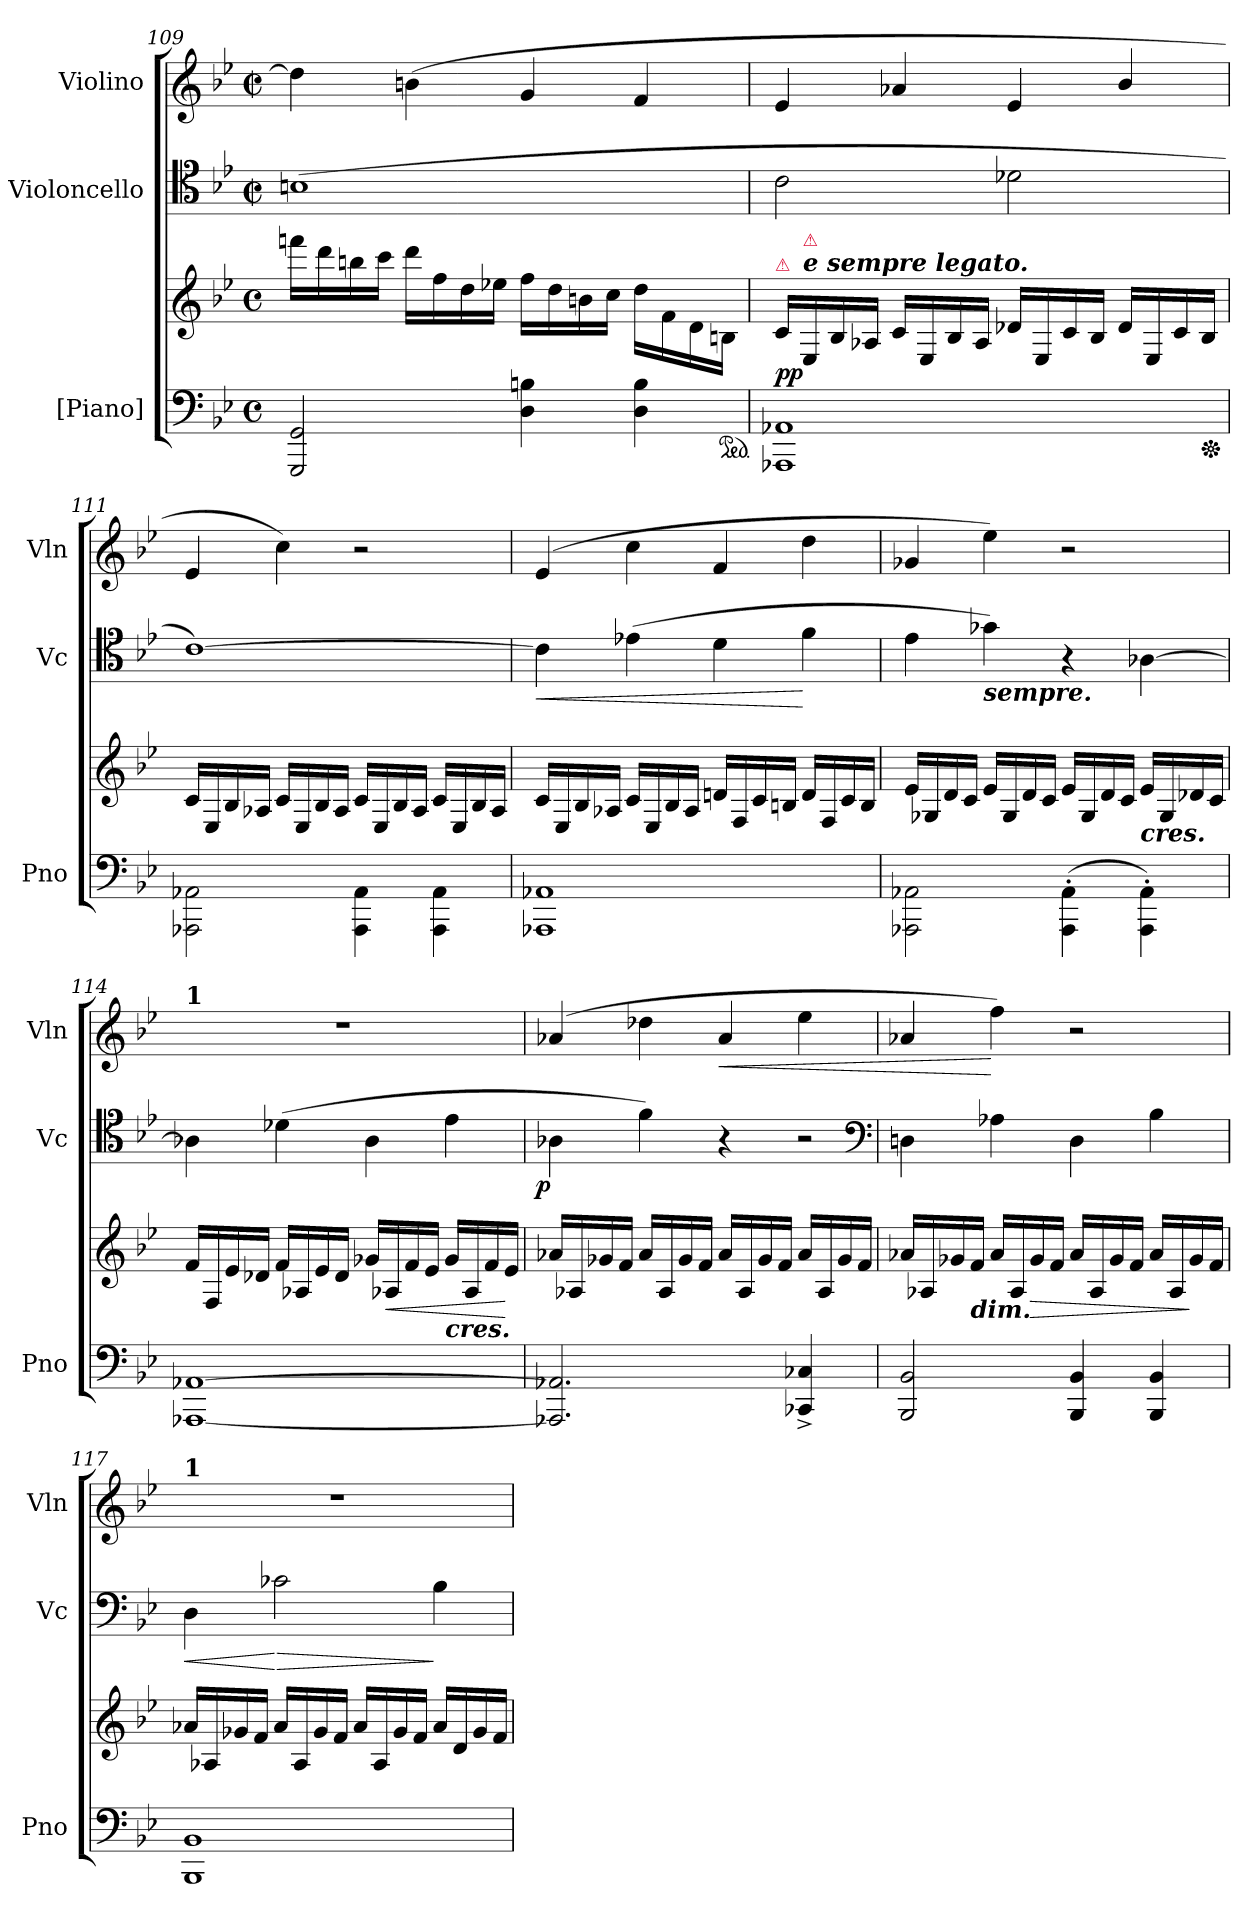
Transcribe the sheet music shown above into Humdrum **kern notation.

**kern	**kern	**dynam	**kern	**dynam	**kern	**dynam
*part3	*part3	*part3	*part2	*part2	*part1	*part1
*staff4	*staff3	*staff3/4	*staff2	*staff2	*staff1	*staff1
*I"[Piano]	*	*	*I"Violoncello	*	*I"Violino	*
*I'Pno	*	*	*I'Vc	*	*I'Vln	*
*clefF4	*clefG2	*	*clefC4	*	*clefG2	*
*k[b-e-]	*k[b-e-]	*	*k[b-e-]	*	*k[b-e-]	*
*g:	*g:	*	*g:	*	*g:	*
*M4/4	*M4/4	*	*M2/2	*	*M2/2	*
*met(c)	*met(c)	*	*met(c|)	*	*met(c|)	*
=109	=109	=109	=109	=109	=109	=109
2GGG 2GG	16fffnLL	.	(>1Bn	.	4dd]	.
.	16ddd	.	.	.	.	.
.	16bbn	.	.	.	.	.
.	16cccJJ	.	.	.	.	.
.	16dddLL	.	.	.	(>4bn	.
.	16ff	.	.	.	.	.
.	16dd	.	.	.	.	.
.	16ee-XJJ	.	.	.	.	.
4D 4Bn	16ffLL	.	.	.	4g	.
.	16dd	.	.	.	.	.
.	16bn	.	.	.	.	.
.	16ccJJ	.	.	.	.	.
4D 4B	16dd\LL	.	.	.	4f	.
.	16f	.	.	.	.	.
.	16d	.	.	.	.	.
.	16BnJJ	.	.	.	.	.
*ped	*	*	*	*	*	*
=110	=110	=110	=110	=110	=110	=110
!	!LO:TX:a:color=crimson:t=⚠	!	!	!	!	!
!	!	!LO:DY:b	!	!	!	!
1AAA-X\ 1AA-X\	16c/LL	pp	2c	.	4e-	.
!	!LO:TX:a:Bi:t=e sempre legato.	!	!	!	!	!
!	!LO:TX:a:color=crimson:t=⚠	!	!	!	!	!
.	16E-/	.	.	.	.	.
.	16B-/	.	.	.	.	.
.	16A-XJJ	.	.	.	.	.
.	16c/LL	.	.	.	4a-X	.
.	16E-/	.	.	.	.	.
.	16B-/	.	.	.	.	.
.	16A-/JJ	.	.	.	.	.
.	16d-XLL	.	2d-X	.	4e-	.
.	16E-/	.	.	.	.	.
.	16c/	.	.	.	.	.
.	16B-/JJ	.	.	.	.	.
.	16d-/LL	.	.	.	4b-/	.
.	16E-/	.	.	.	.	.
.	16c/	.	.	.	.	.
*Xped	*	*	*	*	*	*
.	16B-/JJ	.	.	.	.	.
=111	=111	=111	=111	=111	=111	=111
2AAA-X\ 2AA-X\	16c/LL	.	[1c)	.	4e-	.
.	16E-/	.	.	.	.	.
.	16B-/	.	.	.	.	.
.	16A-XJJ	.	.	.	.	.
.	16c/LL	.	.	.	4cc)	.
.	16E-/	.	.	.	.	.
.	16B-/	.	.	.	.	.
.	16A-/JJ	.	.	.	.	.
4AAA-\ 4AA-\	16c/LL	.	.	.	2r	.
.	16E-/	.	.	.	.	.
.	16B-/	.	.	.	.	.
.	16A-/JJ	.	.	.	.	.
4AAA-\ 4AA-\	16c/LL	.	.	.	.	.
.	16E-/	.	.	.	.	.
.	16B-/	.	.	.	.	.
.	16A-/JJ	.	.	.	.	.
=112	=112	=112	=112	=112	=112	=112
!	!	!	!	!LO:HP:b	!	!
1AAA-X\ 1AA-X\	16c/LL	.	4c]	<	(>4e-	.
.	16E-/	.	.	.	.	.
.	16B-/	.	.	.	.	.
.	16A-XJJ	.	.	.	.	.
.	16c/LL	.	(>4e-X	.	4cc	.
.	16E-/	.	.	.	.	.
.	16B-/	.	.	.	.	.
.	16A-/JJ	.	.	.	.	.
.	16dn/LL	.	4d	.	4f	.
.	16F/	.	.	.	.	.
.	16c/	.	.	.	.	.
.	16Bn/JJ	.	.	.	.	.
.	16d/LL	.	4f	[	4dd	.
.	16F/	.	.	.	.	.
.	16c/	.	.	.	.	.
.	16B/JJ	.	.	.	.	.
=113	=113	=113	=113	=113	=113	=113
2AAA-X\ 2AA-X\	16e-/LL	.	4e-	.	4g-X	.
.	16G-X	.	.	.	.	.
.	16d/	.	.	.	.	.
.	16c/JJ	.	.	.	.	.
!	!	!	!LO:TX:b:Bi:t=sempre.	!	!	!
.	16e-/LL	.	4g-X)	.	4ee-)	.
.	16G-/	.	.	.	.	.
.	16d/	.	.	.	.	.
.	16c/JJ	.	.	.	.	.
(>4AAA-'\ 4AA-'\	16e-/LL	.	4r	.	2r	.
.	16G-/	.	.	.	.	.
.	16d/	.	.	.	.	.
.	16c/JJ	.	.	.	.	.
!	!LO:TX:b:Bi:t=cres.	!	!	!	!	!
4AAA-'\ 4AA-'\)	16e-/LL	.	[4A-X	.	.	.
.	16G-/	.	.	.	.	.
.	16d-X	.	.	.	.	.
.	16c/JJ	.	.	.	.	.
=114	=114	=114	=114	=114	=114	=114
!	!	!	!	!	!LO:TX:a:B:t=1	!
[1AAA-X\ [1AA-X\	16f/LL	.	4A-X]	.	1r	.
.	16F/	.	.	.	.	.
.	16e-/	.	.	.	.	.
.	16d-XJJ	.	.	.	.	.
.	16f/LL	.	(>4d-X	.	.	.
.	16A-X	.	.	.	.	.
.	16e-/	.	.	.	.	.
.	16d-/JJ	.	.	.	.	.
.	16g-XLL	.	4A-	.	.	.
!	!	!LO:HP:b	!	!	!	!
.	16A-X	<	.	.	.	.
.	16f	.	.	.	.	.
.	16e-JJ	.	.	.	.	.
!	!LO:TX:b:Bi:t=cres.	!	!	!	!	!
.	16g-LL	.	4e-	.	.	.
.	16A-	.	.	.	.	.
.	16f	.	.	.	.	.
.	16e-JJ	[	.	.	.	.
=115	=115	=115	=115	=115	=115	=115
!	!	!	!	!LO:DY:rj	!	!
2.AAA-X] 2.AA-X]	16a-XLL	.	4A-X	p	(>4a-X	.
.	16A-X	.	.	.	.	.
.	16g-X	.	.	.	.	.
.	16fJJ	.	.	.	.	.
.	16a-LL	.	4f)	.	4dd-X	.
.	16A-	.	.	.	.	.
.	16g-	.	.	.	.	.
.	16fJJ	.	.	.	.	.
!	!	!	!	!	!	!LO:HP:b
.	16a-LL	.	4r	.	4a-	<
.	16A-	.	.	.	.	.
.	16g-	.	.	.	.	.
.	16fJJ	.	.	.	.	.
!	!	!	!LO:N:vis=2	!	!	!
4CC-X^ 4C-X^	16a-LL	.	4r	.	4ee-	.
.	16A-	.	.	.	.	.
.	16g-	.	.	.	.	.
.	16fJJ	.	.	.	.	.
*	*	*	*clefF4	*	*	*
=116	=116	=116	=116	=116	=116	=116
2BBB- 2BB-	16a-XLL	.	4Dn	.	4a-X	.
.	16A-X	.	.	.	.	.
.	16g-X	.	.	.	.	.
!	!LO:TX:b:Bi:t=dim.	!	!	!	!	!
.	16fJJ	.	.	.	.	.
.	16a-LL	.	4A-X	.	4ff)	[
.	16A-	.	.	.	.	.
!	!	!LO:HP:b	!	!	!	!
.	16g-	>	.	.	.	.
.	16fJJ	.	.	.	.	.
4BBB- 4BB-	16a-LL	.	4D	.	2r	.
.	16A-	.	.	.	.	.
.	16g-	.	.	.	.	.
.	16fJJ	.	.	.	.	.
4BBB- 4BB-	16a-LL	.	4B-	.	.	.
.	16A-	.	.	.	.	.
.	16g-	]	.	.	.	.
.	16fJJ	.	.	.	.	.
=117	=117	=117	=117	=117	=117	=117
!	!	!	!	!	!LO:TX:a:B:t=1	!
!	!	!	!	!LO:HP:b	!	!
1BBB- 1BB-	16a-XLL	.	4D	<	1r	.
.	16A-X	.	.	.	.	.
.	16g-X	.	.	.	.	.
.	16fJJ	.	.	.	.	.
!	!	!	!	!LO:HP:n=1:b	!	!
.	16a-LL	.	2c-X	[ >	.	.
.	16A-	.	.	.	.	.
.	16g-	.	.	.	.	.
.	16fJJ	.	.	.	.	.
.	16a-LL	.	.	.	.	.
.	16A-	.	.	.	.	.
.	16g-	.	.	.	.	.
.	16fJJ	.	.	.	.	.
.	16a-LL	.	4B-	]	.	.
.	16d	.	.	.	.	.
.	16g-	.	.	.	.	.
.	16fJJ	.	.	.	.	.
=	=	=	=	=	=	=
*-	*-	*-	*-	*-	*-	*-
